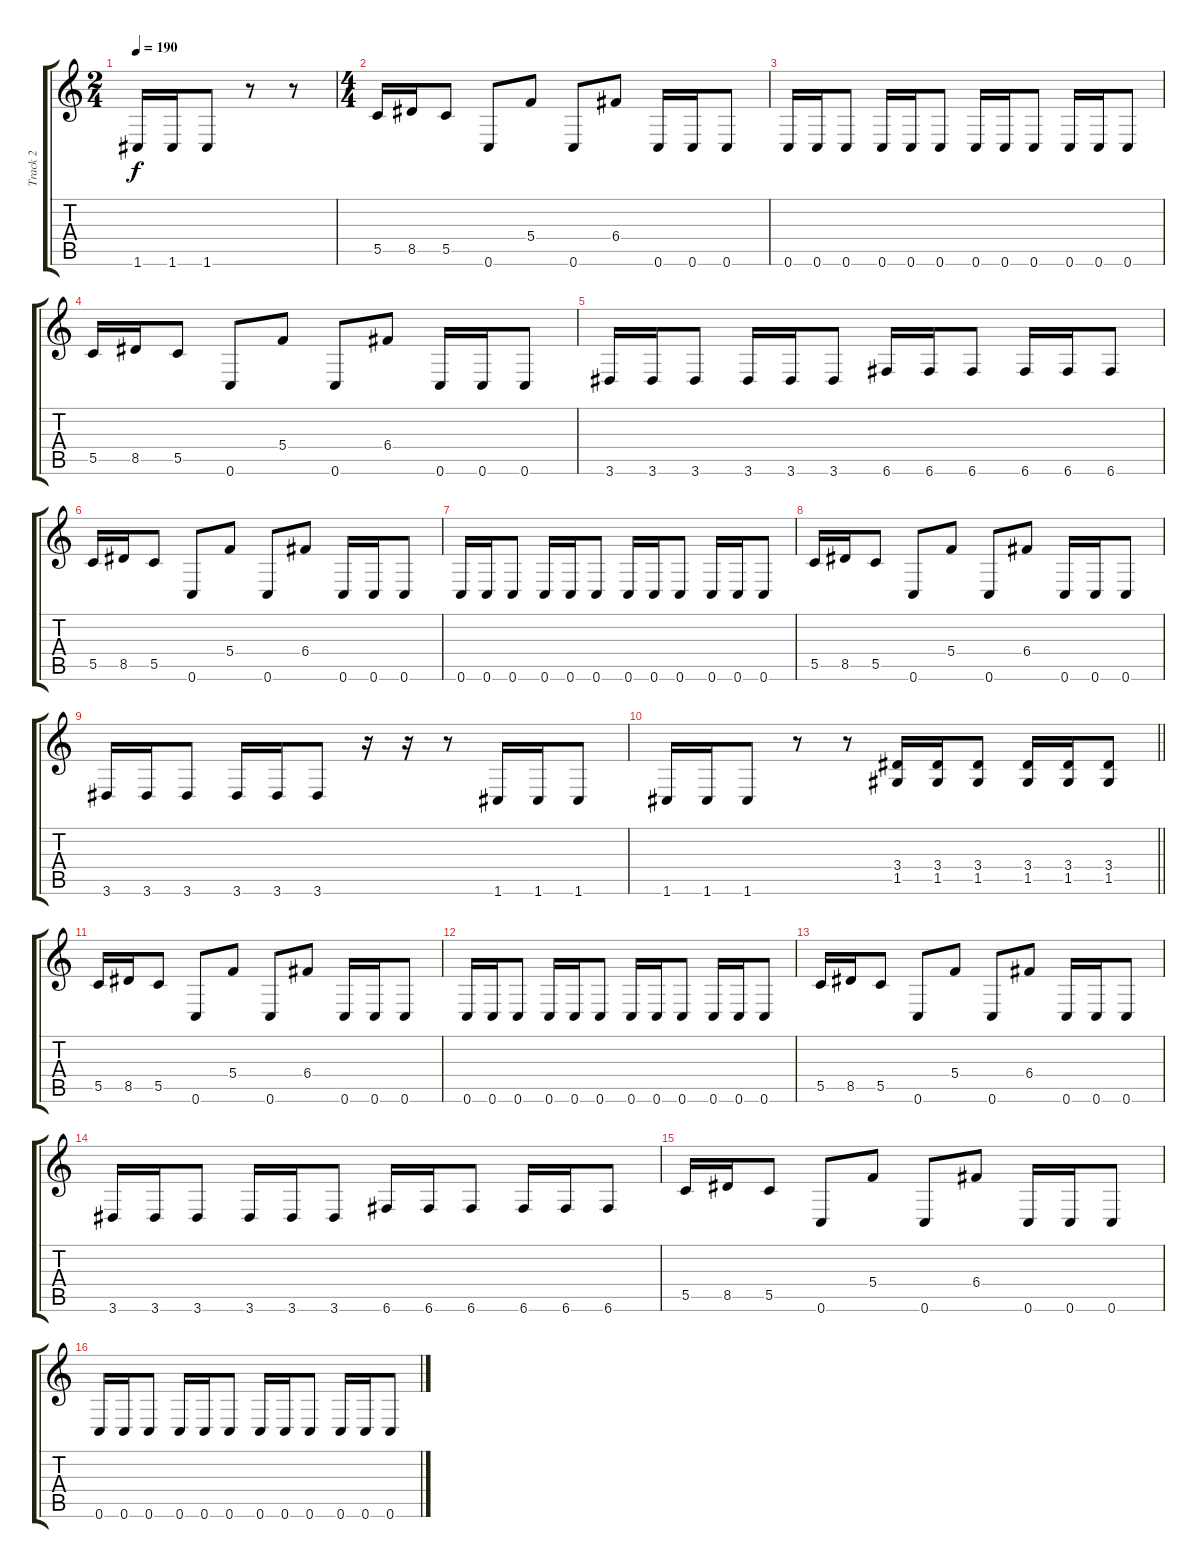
\track ("Track 2" "Track 2") {instrument distortionguitar}
\staff {score tabs}
\tuning (D4 A3 F3 C3 G2 C2) {hide}
\ts (2 4)
\tempo 190
\clef g2
\ks c
1.6.16{dy f} 1.6.16 1.6.8 r.8 r.8 |
\ts (4 4)
5.5.16 8.5.16 5.5.8 0.6.8 5.4.8 0.6.8 6.4.8 0.6.16 0.6.16 0.6.8 |
0.6.16 0.6.16 0.6.8 0.6.16 0.6.16 0.6.8 0.6.16 0.6.16 0.6.8 0.6.16 0.6.16 0.6.8 |
5.5.16 8.5.16 5.5.8 0.6.8 5.4.8 0.6.8 6.4.8 0.6.16 0.6.16 0.6.8 |
3.6.16 3.6.16 3.6.8 3.6.16 3.6.16 3.6.8 6.6.16 6.6.16 6.6.8 6.6.16 6.6.16 6.6.8 |
5.5.16 8.5.16 5.5.8 0.6.8 5.4.8 0.6.8 6.4.8 0.6.16 0.6.16 0.6.8 |
0.6.16 0.6.16 0.6.8 0.6.16 0.6.16 0.6.8 0.6.16 0.6.16 0.6.8 0.6.16 0.6.16 0.6.8 |
5.5.16 8.5.16 5.5.8 0.6.8 5.4.8 0.6.8 6.4.8 0.6.16 0.6.16 0.6.8 |
3.6.16 3.6.16 3.6.8 3.6.16 3.6.16 3.6.8 r.16 r.16 r.8 1.6.16 1.6.16 1.6.8 |
\barLineRight lightlight
1.6.16 1.6.16 1.6.8 r.8 r.8 (3.4 1.5).16 (3.4 1.5).16 (3.4 1.5).8 (3.4 1.5).16 (3.4 1.5).16 (3.4 1.5).8 |
\section ("" "")
5.5.16 8.5.16 5.5.8 0.6.8 5.4.8 0.6.8 6.4.8 0.6.16 0.6.16 0.6.8 |
0.6.16 0.6.16 0.6.8 0.6.16 0.6.16 0.6.8 0.6.16 0.6.16 0.6.8 0.6.16 0.6.16 0.6.8 |
5.5.16 8.5.16 5.5.8 0.6.8 5.4.8 0.6.8 6.4.8 0.6.16 0.6.16 0.6.8 |
3.6.16 3.6.16 3.6.8 3.6.16 3.6.16 3.6.8 6.6.16 6.6.16 6.6.8 6.6.16 6.6.16 6.6.8 |
5.5.16 8.5.16 5.5.8 0.6.8 5.4.8 0.6.8 6.4.8 0.6.16 0.6.16 0.6.8 |
0.6.16 0.6.16 0.6.8 0.6.16 0.6.16 0.6.8 0.6.16 0.6.16 0.6.8 0.6.16 0.6.16 0.6.8
